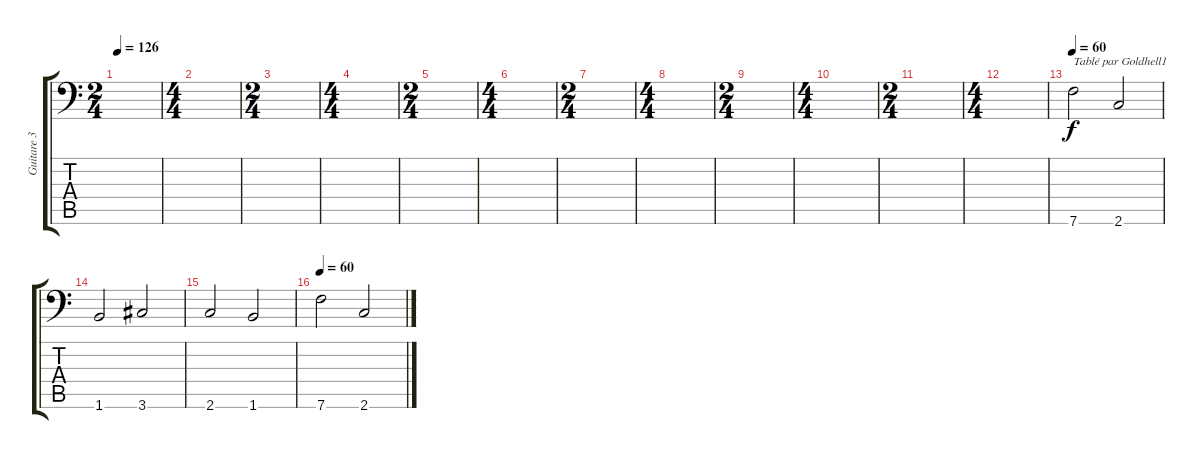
\track ("Guitare 3" "Guitare 3") {instrument distortionguitar}
\staff {score tabs}
\tuning (C4 G3 Eb3 Bb2 F2 Bb1) {hide}
\ts (2 4)
\tempo 126
\clef f4
\ks c
|
\ts (4 4)
|
\ts (2 4)
|
\ts (4 4)
|
\ts (2 4)
|
\ts (4 4)
|
\ts (2 4)
|
\ts (4 4)
|
\ts (2 4)
|
\ts (4 4)
|
\ts (2 4)
|
\ts (4 4)
|
\tempo 60
7.6.2{txt "Tablé par Goldhell1"} 2.6.2 |
1.6.2 3.6.2 |
2.6.2 1.6.2 |
\tempo 60
7.6.2 2.6.2
